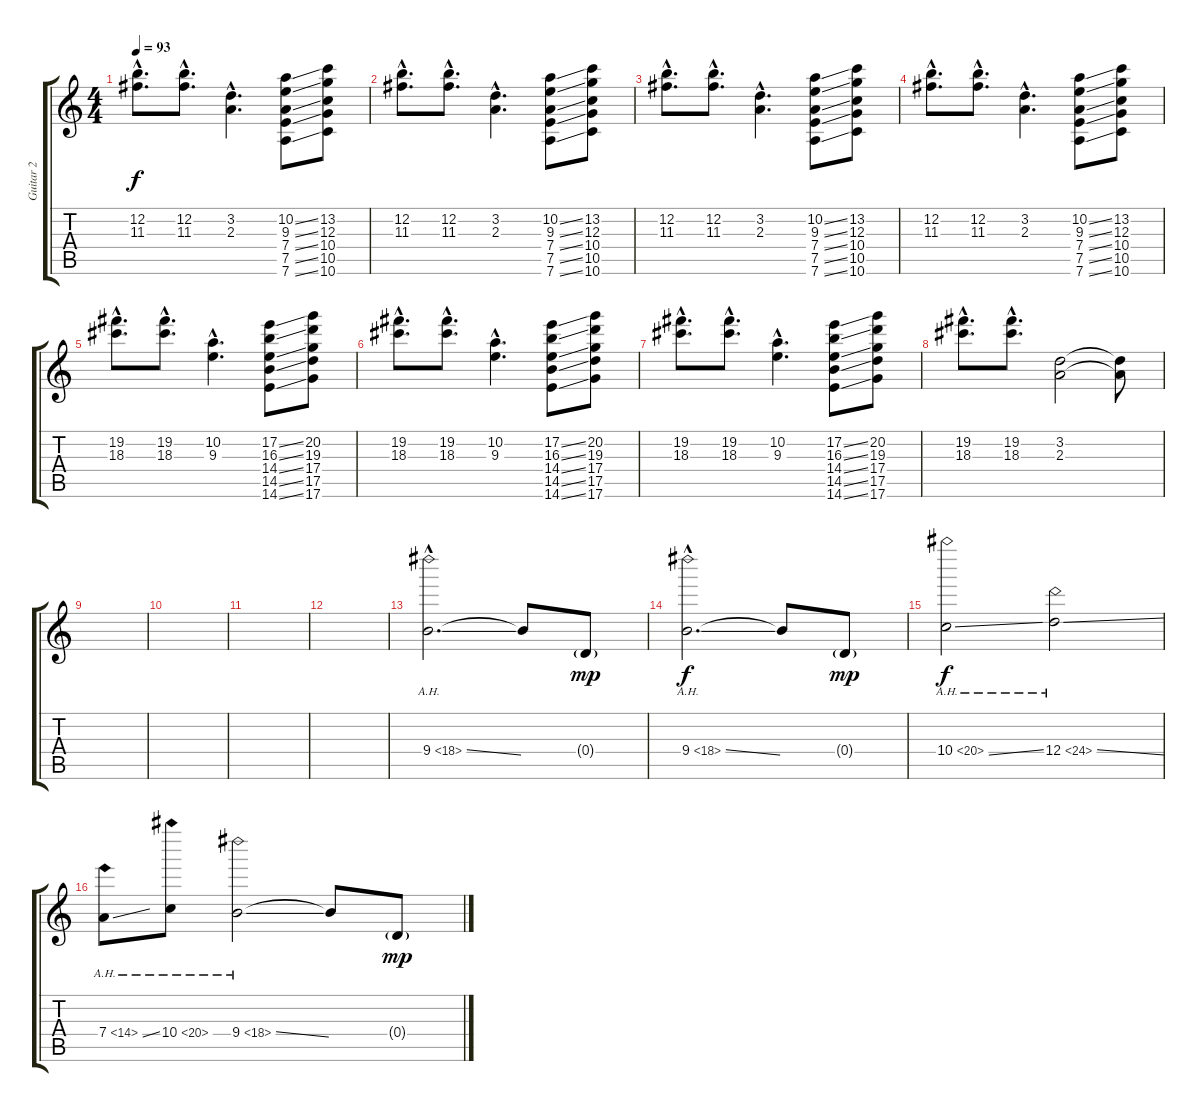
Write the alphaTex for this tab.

\track ("Guitar 2" "Guitar 2") {instrument distortionguitar}
\staff {score tabs}
\tuning (E4 B3 G3 D3 A2 D2) {hide}
\ts (4 4)
\tempo 93
\clef g2
\ks c
(12.2{hac} 11.3{hac}).8{d dy f volume 10} (12.2{hac} 11.3{hac}).8{d} (3.2{hac} 2.3{hac}).4{d} (10.2{ss} 9.3{ss} 7.4{ss} 7.5{ss} 7.6{ss}).8 (13.2 12.3 10.4 10.5 10.6).8 |
(12.2{hac} 11.3{hac}).8{d volume 10} (12.2{hac} 11.3{hac}).8{d} (3.2{hac} 2.3{hac}).4{d} (10.2{ss} 9.3{ss} 7.4{ss} 7.5{ss} 7.6{ss}).8 (13.2 12.3 10.4 10.5 10.6).8 |
(12.2{hac} 11.3{hac}).8{d volume 10} (12.2{hac} 11.3{hac}).8{d} (3.2{hac} 2.3{hac}).4{d} (10.2{ss} 9.3{ss} 7.4{ss} 7.5{ss} 7.6{ss}).8 (13.2 12.3 10.4 10.5 10.6).8 |
(12.2{hac} 11.3{hac}).8{d volume 10} (12.2{hac} 11.3{hac}).8{d} (3.2{hac} 2.3{hac}).4{d} (10.2{ss} 9.3{ss} 7.4{ss} 7.5{ss} 7.6{ss}).8 (13.2 12.3 10.4 10.5 10.6).8 |
(19.2{hac} 18.3{hac}).8{d} (19.2{hac} 18.3{hac}).8{d} (10.2{hac} 9.3{hac}).4{d} (17.2{ss} 16.3{ss} 14.4{ss} 14.5{ss} 14.6{ss}).8 (20.2 19.3 17.4 17.5 17.6).8 |
(19.2{hac} 18.3{hac}).8{d} (19.2{hac} 18.3{hac}).8{d} (10.2{hac} 9.3{hac}).4{d} (17.2{ss} 16.3{ss} 14.4{ss} 14.5{ss} 14.6{ss}).8 (20.2 19.3 17.4 17.5 17.6).8 |
(19.2{hac} 18.3{hac}).8{d} (19.2{hac} 18.3{hac}).8{d} (10.2{hac} 9.3{hac}).4{d} (17.2{ss} 16.3{ss} 14.4{ss} 14.5{ss} 14.6{ss}).8 (20.2 19.3 17.4 17.5 17.6).8 |
(19.2{hac} 18.3{hac}).8{d} (19.2{hac} 18.3{hac}).8{d} (3.2 2.3).2 (3.2{t} 2.3{t}).8 |
|
|
|
|
9.4{ah 9 ss hac}.2{d volume 16} 9.4{t}.8 0.4{g}.8{dy mp volume 0} |
9.4{ah 9 ss hac}.2{d dy f volume 16} 9.4{t}.8 0.4{g}.8{dy mp volume 0} |
10.4{ah 10 ss}.2{dy f volume 16} 12.4{ah 12 ss}.2 |
7.4{ah 7 ss}.8 10.4{ah 10}.8 9.4{ah 9 ss}.2 9.4{t}.8 0.4{g}.8{dy mp volume 0}
